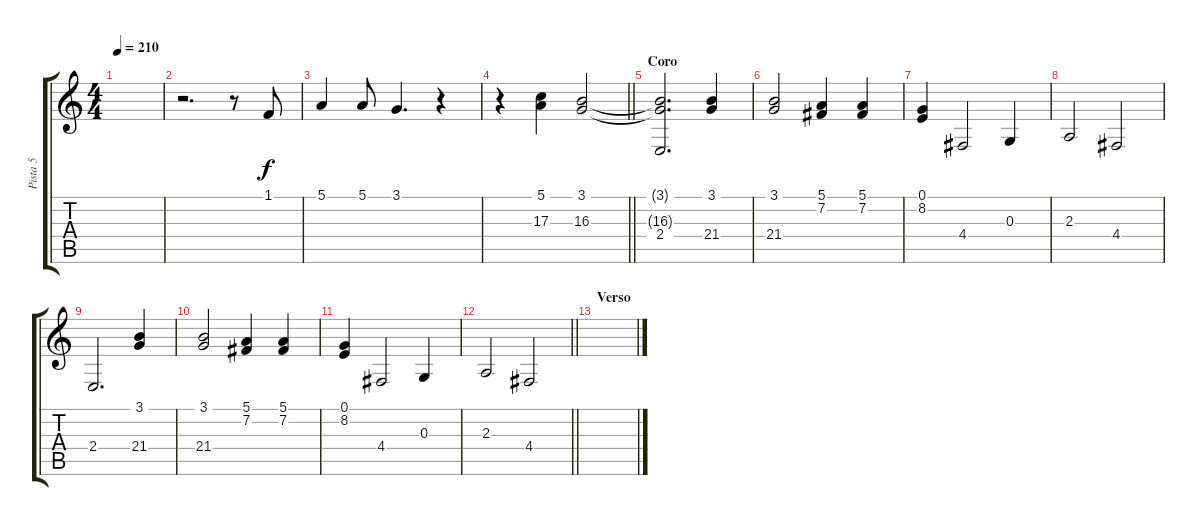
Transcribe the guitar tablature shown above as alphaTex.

\track ("Pista 5" "Pista 5") {instrument lead2sawtooth}
\staff {score tabs}
\tuning (E4 B3 G3 D3 A2 E2) {hide}
\ts (4 4)
\tempo 210
\clef g2
\ks c
|
r.2{d} r.8 1.1.8 |
5.1.4 5.1.8 3.1.4{d} r.4 |
\barLineRight lightlight
r.4 (5.1 17.3).4 (3.1 16.3).2 |
\section ("" "Coro")
(3.1{t} 16.3{t} 2.4).2{d} (3.1 21.4).4 |
(3.1 21.4).2 (5.1 7.2).4 (5.1 7.2).4 |
(0.1 8.2).4 4.4.2 0.3.4 |
2.3.2 4.4.2 |
2.4.2{d} (3.1 21.4).4 |
(3.1 21.4).2 (5.1 7.2).4 (5.1 7.2).4 |
(0.1 8.2).4 4.4.2 0.3.4 |
\barLineRight lightlight
2.3.2 4.4.2 |
\section ("" "Verso")
